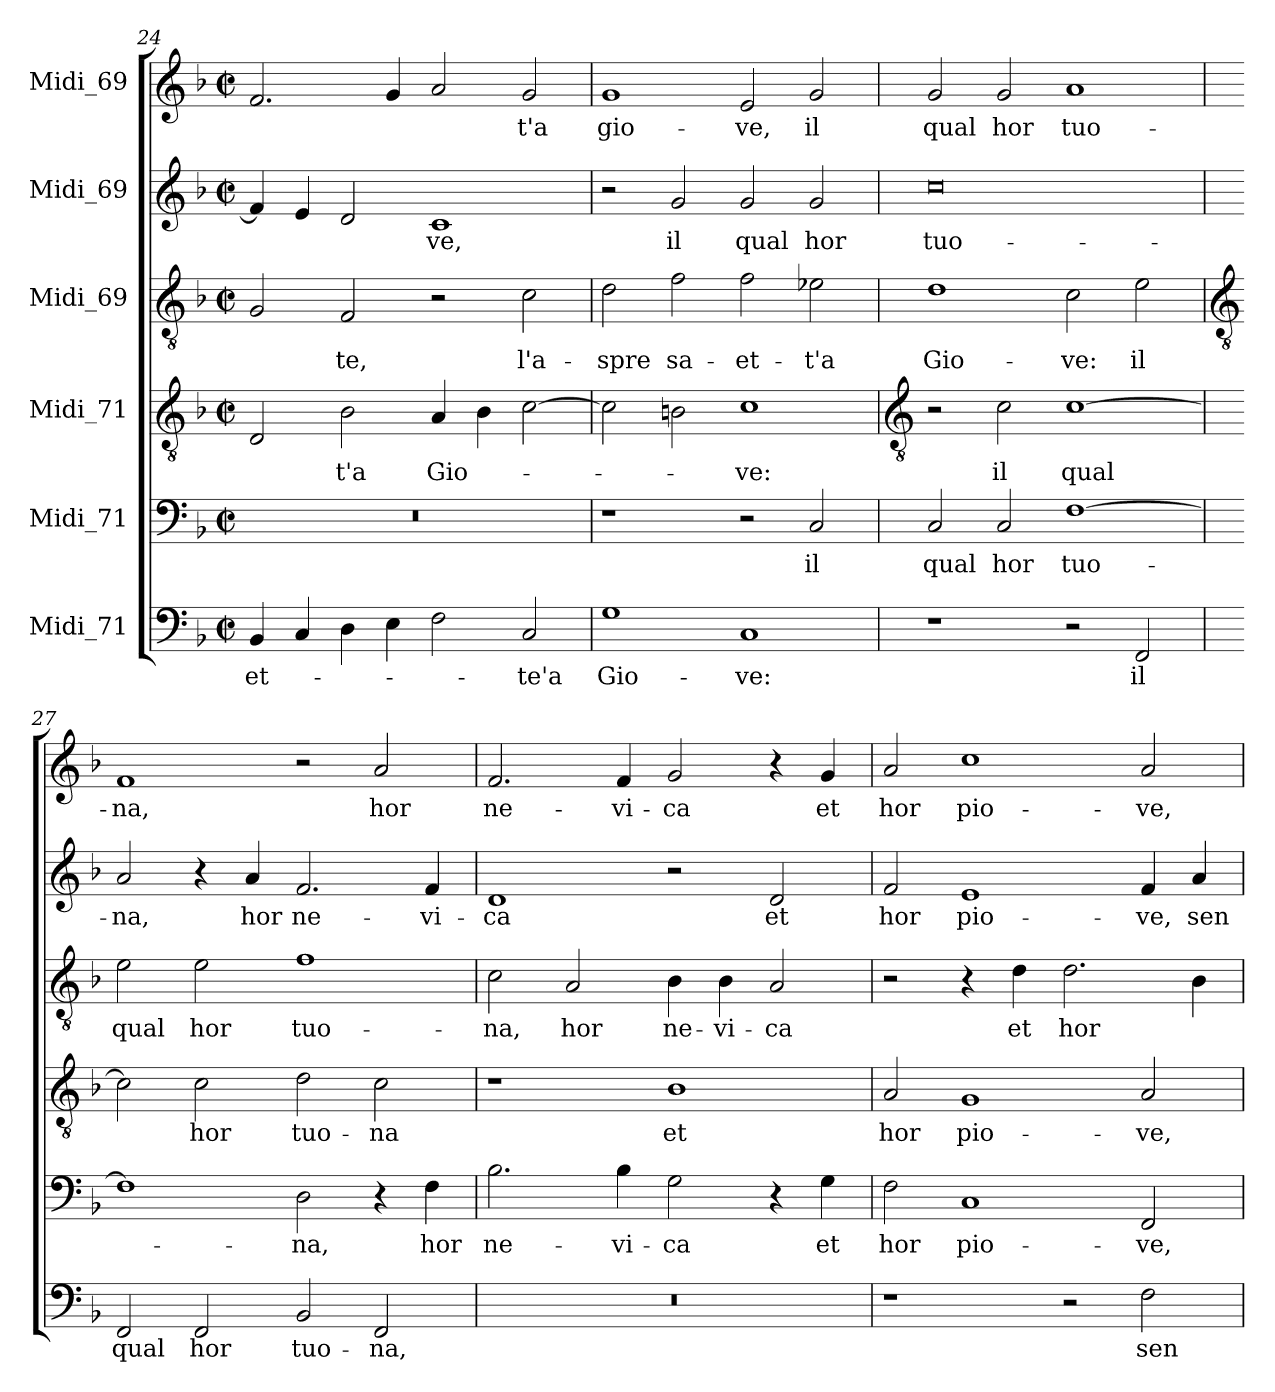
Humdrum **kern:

**kern	**text	**kern	**text	**kern	**text	**kern	**text	**kern	**text	**kern	**text
*part6	*part6	*part5	*part5	*part4	*part4	*part3	*part3	*part2	*part2	*part1	*part1
*staff6	*staff6	*staff5	*staff5	*staff4	*staff4	*staff3	*staff3	*staff2	*staff2	*staff1	*staff1
*I"Midi_71	*	*I"Midi_71	*	*I"Midi_71	*	*I"Midi_69	*	*I"Midi_69	*	*I"Midi_69	*
!!LO:LB:g=z
*clefF4	*	*clefF4	*	*clefGv2	*	*clefGv2	*	*clefG2	*	*clefG2	*
*k[b-]	*	*k[b-]	*	*k[b-]	*	*k[b-]	*	*k[b-]	*	*k[b-]	*
*F:	*	*F:	*	*F:	*	*F:	*	*F:	*	*F:	*
*M4/2	*	*M4/2	*	*M4/2	*	*M4/2	*	*M4/2	*	*M4/2	*
*met(c|)	*	*met(c|)	*	*met(c|)	*	*met(c|)	*	*met(c|)	*	*met(c|)	*
=24	=24	=24	=24	=24	=24	=24	=24	=24	=24	=24	=24
!	!LO:LY:b	!	!	!	!	!	!	!	!	!	!
4BB-	-et-	0r	.	2D	.	2G	.	4f]	.	2.f	.
4C	.	.	.	.	.	.	.	4e	.	.	.
!	!	!	!	!	!LO:LY:b	!	!LO:LY:b	!	!	!	!
4D	.	.	.	2B-	-t'a	2F	-te,	2d	.	.	.
4E	.	.	.	.	.	.	.	.	.	4g	.
!	!	!	!	!	!LO:LY:b	!	!	!	!LO:LY:b	!	!
2F	.	.	.	4A	Gio-	2r	.	1c	-ve,	2a	.
.	.	.	.	4B-	.	.	.	.	.	.	.
!	!LO:LY:b	!	!	!	!	!	!LO:LY:b	!	!	!	!LO:LY:b
2C	-te'a	.	.	[2c	.	2c	l'a-	.	.	2g	t'a
=25	=25	=25	=25	=25	=25	=25	=25	=25	=25	=25	=25
!	!LO:LY:b	!	!	!	!	!	!LO:LY:b	!	!	!	!LO:LY:b
1G	Gio-	1r	.	2c]	.	2d	-spre	2r	.	1g	gio-
!	!	!	!	!	!	!	!LO:LY:b	!	!LO:LY:b	!	!
.	.	.	.	2Bn	.	2f	sa-	2g	il	.	.
!	!LO:LY:b	!	!	!	!LO:LY:b	!	!LO:LY:b	!	!LO:LY:b	!	!LO:LY:b
1C	-ve:	2r	.	1c	-ve:	2f	-et-	2g	qual	2e	-ve,
!	!	!	!LO:LY:b	!	!	!	!LO:LY:b	!	!LO:LY:b	!	!LO:LY:b
.	.	2C	il	.	.	2e-X	-t'a	2g	hor	2g	il
!!LO:LB:g=z
=26	=26	=26	=26	=26	=26	=26	=26	=26	=26	=26	=26
*	*	*	*	*clefGv2	*	*	*	*	*	*	*
!	!	!	!LO:LY:b	!	!	!	!LO:LY:b	!	!LO:LY:b	!	!LO:LY:b
1r	.	2C	qual	2r	.	1d	Gio-	0cc	tuo-	2g	qual
!	!	!	!LO:LY:b	!	!LO:LY:b	!	!	!	!	!	!LO:LY:b
.	.	2C	hor	2c	il	.	.	.	.	2g	hor
!	!	!	!LO:LY:b	!	!LO:LY:b	!	!LO:LY:b	!	!	!	!LO:LY:b
2r	.	[1F	tuo-	[1c	qual	2c	-ve:	.	.	1a	tuo-
!	!LO:LY:b	!	!	!	!	!	!LO:LY:b	!	!	!	!
2FF	il	.	.	.	.	2e	il	.	.	.	.
!!LO:LB:g=z
=27	=27	=27	=27	=27	=27	=27	=27	=27	=27	=27	=27
*	*	*	*	*	*	*clefGv2	*	*	*	*	*
!	!LO:LY:b	!	!	!	!	!	!LO:LY:b	!	!LO:LY:b	!	!LO:LY:b
2FF	qual	1F]	.	2c]	.	2e	qual	2a	-na,	1f	-na,
!	!LO:LY:b	!	!	!	!LO:LY:b	!	!LO:LY:b	!	!	!	!
2FF	hor	.	.	2c	hor	2e	hor	4r	.	.	.
!	!	!	!	!	!	!	!	!	!LO:LY:b	!	!
.	.	.	.	.	.	.	.	4a	hor	.	.
!	!LO:LY:b	!	!LO:LY:b	!	!LO:LY:b	!	!LO:LY:b	!	!LO:LY:b	!	!
2BB-	tuo-	2D	-na,	2d	tuo-	1f	tuo-	2.f	ne-	2r	.
!	!LO:LY:b	!	!	!	!LO:LY:b	!	!	!	!	!	!LO:LY:b
2FF	-na,	4r	.	2c	-na	.	.	.	.	2a	hor
!	!	!	!LO:LY:b	!	!	!	!	!	!LO:LY:b	!	!
.	.	4F	hor	.	.	.	.	4f	-vi-	.	.
=28	=28	=28	=28	=28	=28	=28	=28	=28	=28	=28	=28
!	!	!	!LO:LY:b	!	!	!	!LO:LY:b	!	!LO:LY:b	!	!LO:LY:b
0r	.	2.B-	ne-	1r	.	2c	-na,	1d	-ca	2.f	ne-
!	!	!	!	!	!	!	!LO:LY:b	!	!	!	!
.	.	.	.	.	.	2A	hor	.	.	.	.
!	!	!	!LO:LY:b	!	!	!	!	!	!	!	!LO:LY:b
.	.	4B-	-vi-	.	.	.	.	.	.	4f	-vi-
!	!	!	!LO:LY:b	!	!LO:LY:b	!	!LO:LY:b	!	!	!	!LO:LY:b
.	.	2G	-ca	1B-	et	4B-	ne-	2r	.	2g	-ca
!	!	!	!	!	!	!	!LO:LY:b	!	!	!	!
.	.	.	.	.	.	4B-	-vi-	.	.	.	.
!	!	!	!	!	!	!	!LO:LY:b	!	!LO:LY:b	!	!
.	.	4r	.	.	.	2A	-ca	2d	et	4r	.
!	!	!	!LO:LY:b	!	!	!	!	!	!	!	!LO:LY:b
.	.	4G	et	.	.	.	.	.	.	4g	et
=29	=29	=29	=29	=29	=29	=29	=29	=29	=29	=29	=29
!	!	!	!LO:LY:b	!	!LO:LY:b	!	!	!	!LO:LY:b	!	!LO:LY:b
1r	.	2F	hor	2A	hor	2r	.	2f	hor	2a	hor
!	!	!	!LO:LY:b	!	!LO:LY:b	!	!	!	!LO:LY:b	!	!LO:LY:b
.	.	1C	pio-	1G	pio-	4r	.	1e	pio-	1cc	pio-
!	!	!	!	!	!	!	!LO:LY:b	!	!	!	!
.	.	.	.	.	.	4d	et	.	.	.	.
!	!	!	!	!	!	!	!LO:LY:b	!	!	!	!
2r	.	.	.	.	.	2.d	hor	.	.	.	.
!	!LO:LY:b	!	!LO:LY:b	!	!LO:LY:b	!	!	!	!LO:LY:b	!	!LO:LY:b
2F	sen-	2FF	-ve,	2A	-ve,	.	.	4f	-ve,	2a	-ve,
!	!	!	!	!	!	!	!	!	!LO:LY:b	!	!
.	.	.	.	.	.	4B-	.	4a	sen-	.	.
=	=	=	=	=	=	=	=	=	=	=	=
*-	*-	*-	*-	*-	*-	*-	*-	*-	*-	*-	*-
